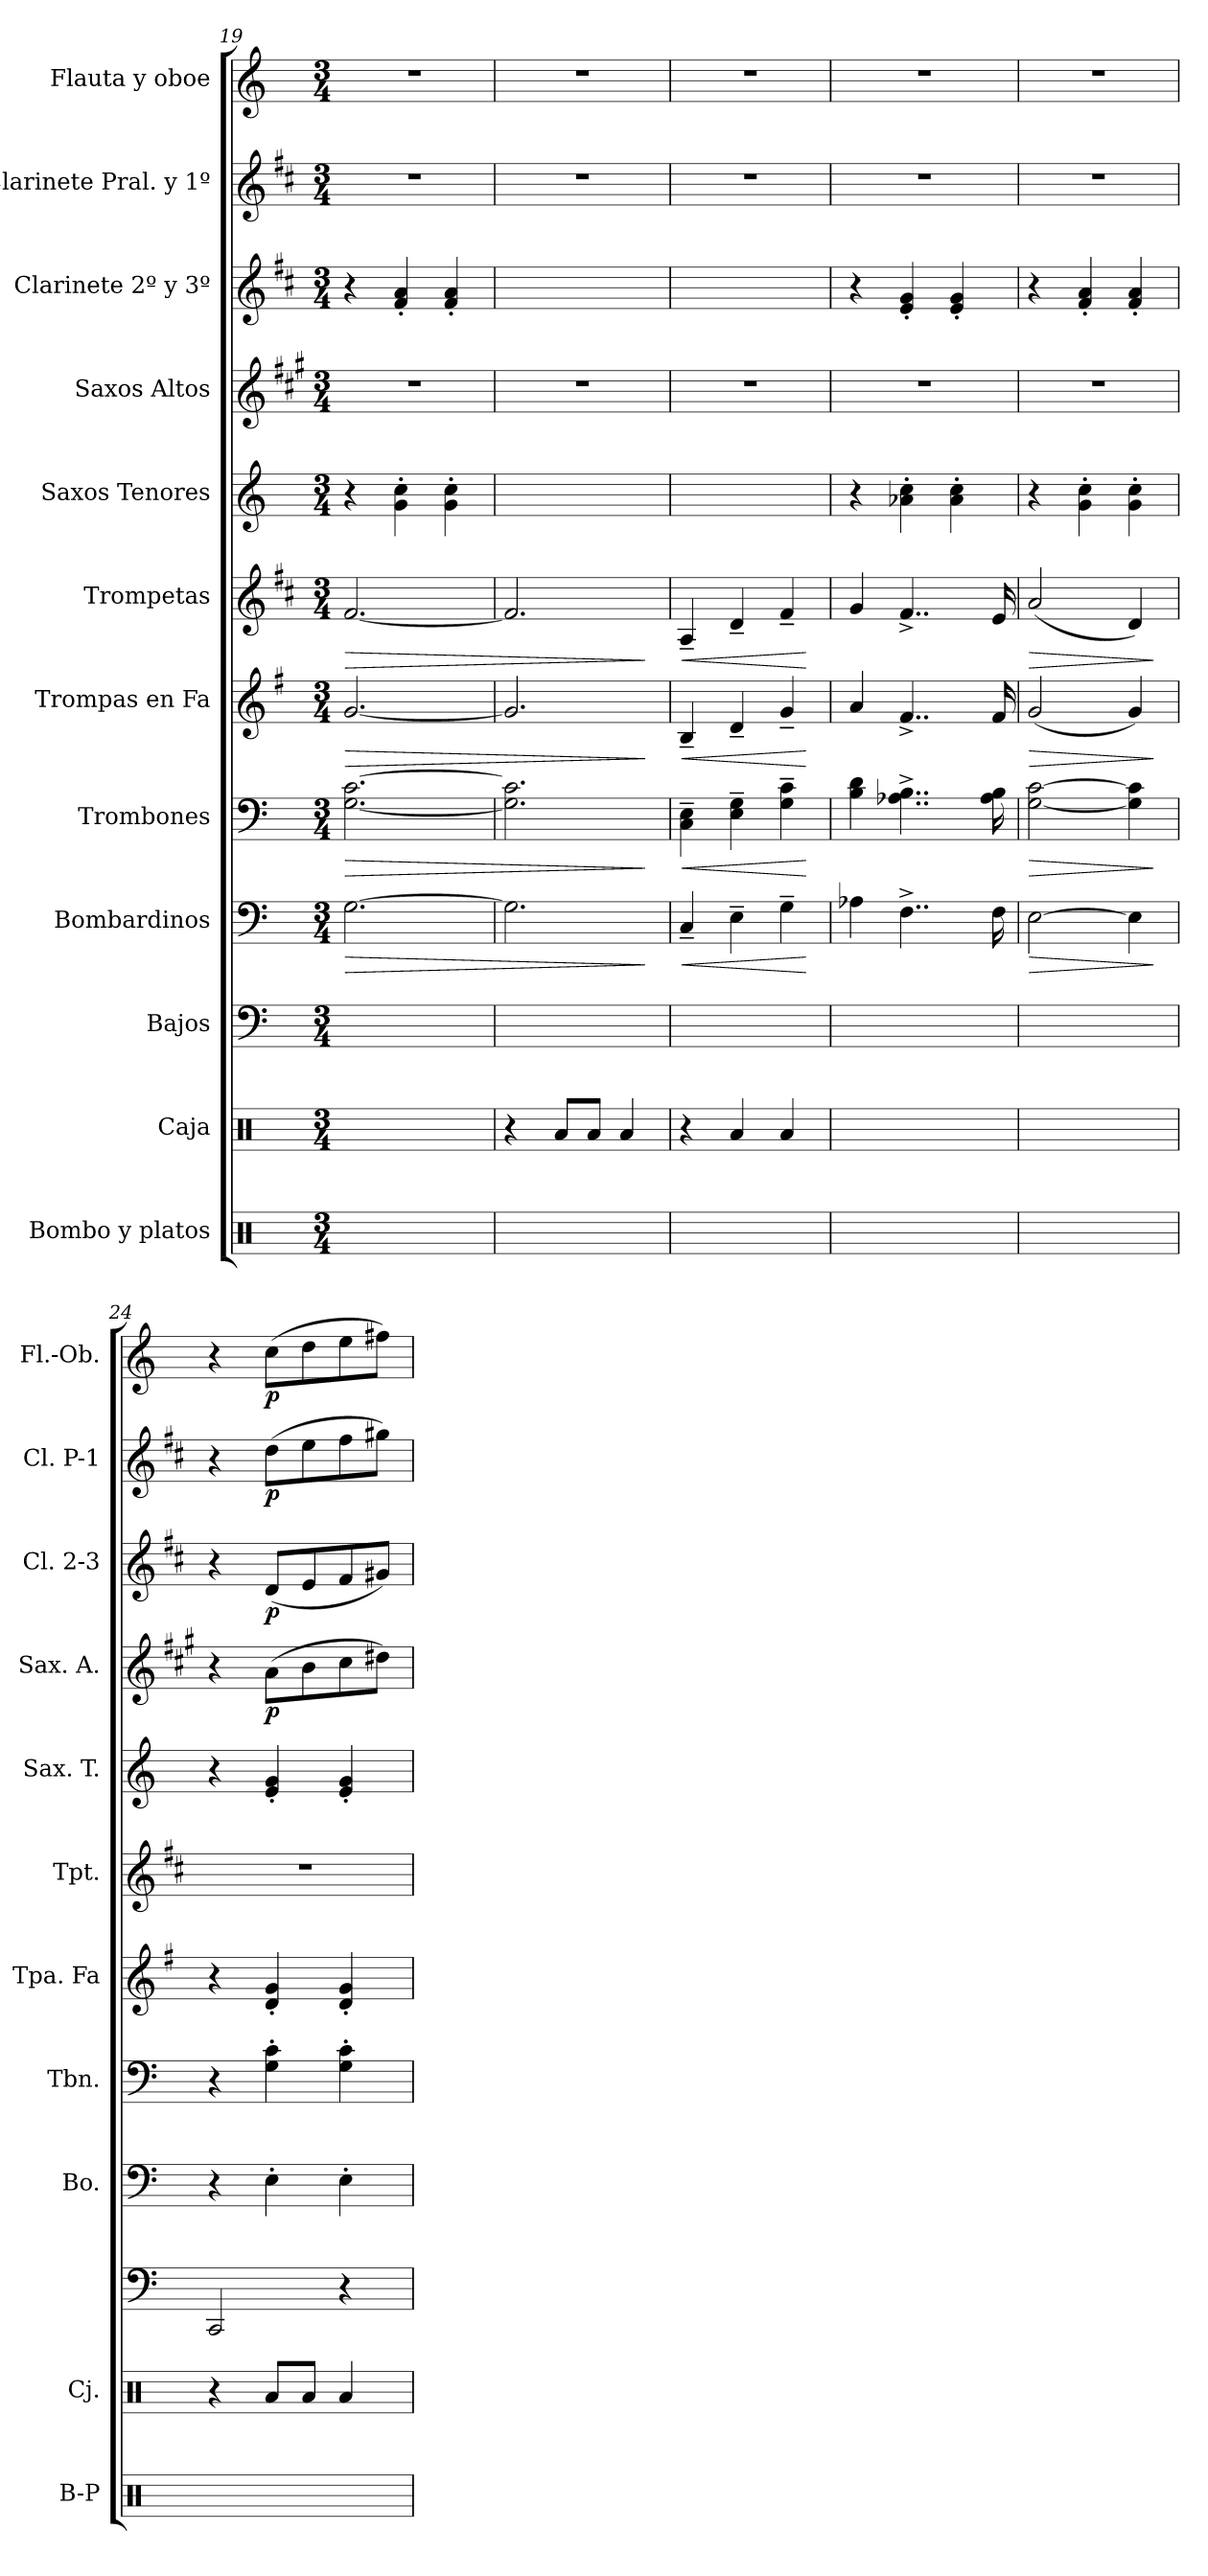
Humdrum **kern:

**kern	**kern	**kern	**kern	**dynam	**kern	**dynam	**kern	**dynam	**kern	**dynam	**kern	**kern	**dynam	**kern	**dynam	**kern	**dynam	**kern	**dynam
*part12	*part11	*part10	*part9	*part9	*part8	*part8	*part7	*part7	*part6	*part6	*part5	*part4	*part4	*part3	*part3	*part2	*part2	*part1	*part1
*staff12	*staff11	*staff10	*staff9	*staff9	*staff8	*staff8	*staff7	*staff7	*staff6	*staff6	*staff5	*staff4	*staff4	*staff3	*staff3	*staff2	*staff2	*staff1	*staff1
*I"Bombo y platos	*I"Caja	*I"Bajos	*I"Bombardinos	*	*I"Trombones	*	*I"Trompas en Fa	*	*I"Trompetas	*	*I"Saxos Tenores	*I"Saxos Altos	*	*I"Clarinete 2º y 3º	*	*I"Clarinete Pral. y 1º	*	*I"Flauta y oboe	*
*I'B-P	*I'Cj.	*	*I'Bo.	*	*I'Tbn.	*	*I'Tpa. Fa	*	*I'Tpt.	*	*I'Sax. T.	*I'Sax. A.	*	*I'Cl. 2-3	*	*I'Cl. P-1	*	*I'Fl.-Ob.	*
*clefX	*clefX	*clefF4	*clefF4	*	*clefF4	*	*clefG2	*	*clefG2	*	*clefG2	*clefG2	*	*clefG2	*	*clefG2	*	*clefG2	*
*	*	*	*	*	*	*	*ITrd4c7	*	*ITrd1c2	*	*ITrd8c14	*ITrd5c9	*	*ITrd1c2	*	*ITrd1c2	*	*	*
*k[]	*k[]	*k[]	*k[]	*	*k[]	*	*k[]	*	*k[]	*	*k[]	*k[]	*	*k[]	*	*k[]	*	*k[]	*
*M3/4	*M3/4	*M3/4	*M3/4	*	*M3/4	*	*M3/4	*	*M3/4	*	*M3/4	*M3/4	*	*M3/4	*	*M3/4	*	*M3/4	*
=19	=19	=19	=19	=19	=19	=19	=19	=19	=19	=19	=19	=19	=19	=19	=19	=19	=19	=19	=19
!	!	!	!	!LO:HP:b	!	!LO:HP:b	!	!LO:HP:b	!	!LO:HP:b	!	!	!	!	!	!	!	!	!
2.ryy	2.ryy	2.ryy	[2.G\	>	[2.G\ [2.c\	>	[2.c/	>	[2.e/	>	4r	2.r	.	4r	.	2.r	.	2.r	.
.	.	.	.	.	.	.	.	.	.	.	4G\' 4c\'	.	.	4e/' 4g/'	.	.	.	.	.
.	.	.	.	.	.	.	.	.	.	.	4G\' 4c\'	.	.	4e/' 4g/'	.	.	.	.	.
=20	=20	=20	=20	=20	=20	=20	=20	=20	=20	=20	=20	=20	=20	=20	=20	=20	=20	=20	=20
2.ryy	4r	2.ryy	2.G\]	.	2.G\] 2.c\]	.	2.c/]	.	2.e/]	.	2.ryy	2.r	.	2.ryy	.	2.r	.	2.r	.
.	8Ra/L	.	.	.	.	.	.	.	.	.	.	.	.	.	.	.	.	.	.
.	8Ra/J	.	.	.	.	.	.	.	.	.	.	.	.	.	.	.	.	.	.
.	4Ra/	.	.	.	.	.	.	.	.	.	.	.	.	.	.	.	.	.	.
.	.	.	.	]	.	]	.	]	.	]	.	.	.	.	.	.	.	.	.
=21	=21	=21	=21	=21	=21	=21	=21	=21	=21	=21	=21	=21	=21	=21	=21	=21	=21	=21	=21
!	!	!	!	!LO:HP:b	!	!LO:HP:b	!	!LO:HP:b	!	!LO:HP:b	!	!	!	!	!	!	!	!	!
2.ryy	4r	2.ryy	4C~/	<	4C\~ 4E\~	<	4E~/	<	4G~/	<	2.ryy	2.r	.	2.ryy	.	2.r	.	2.r	.
.	4Ra/	.	4E~\	.	4E\~ 4G\~	.	4G~/	.	4c~/	.	.	.	.	.	.	.	.	.	.
.	4Ra/	.	4G~\	.	4G\~ 4c\~	.	4c~/	.	4e~/	.	.	.	.	.	.	.	.	.	.
.	.	.	.	[	.	[	.	[	.	[	.	.	.	.	.	.	.	.	.
=22	=22	=22	=22	=22	=22	=22	=22	=22	=22	=22	=22	=22	=22	=22	=22	=22	=22	=22	=22
2.ryy	2.ryy	2.ryy	4A-X\	.	4B\ 4d\	.	4d/	.	4f/	.	4r	2.r	.	4r	.	2.r	.	2.r	.
.	.	.	4..F^\	.	4..A-X\^ 4..B\^	.	4..B^/	.	4..e^/	.	4A-X\' 4c\'	.	.	4d/' 4f/'	.	.	.	.	.
.	.	.	.	.	.	.	.	.	.	.	4A-\' 4c\'	.	.	4d/' 4f/'	.	.	.	.	.
.	.	.	16F\	.	16A-\ 16B\	.	16B/	.	16d/	.	.	.	.	.	.	.	.	.	.
=23	=23	=23	=23	=23	=23	=23	=23	=23	=23	=23	=23	=23	=23	=23	=23	=23	=23	=23	=23
!	!	!	!	!LO:HP:b	!	!LO:HP:b	!	!LO:HP:b	!	!LO:HP:b	!	!	!	!	!	!	!	!	!
2.ryy	2.ryy	2.ryy	[2E\	>	[2G\ [2c\	>	(<2c/	>	(<2g/	>	4r	2.r	.	4r	.	2.r	.	2.r	.
.	.	.	.	.	.	.	.	.	.	.	4G\' 4c\'	.	.	4e/' 4g/'	.	.	.	.	.
.	.	.	4E\]	.	4G\] 4c\]	.	4c/)	.	4c/)	.	4G\' 4c\'	.	.	4e/' 4g/'	.	.	.	.	.
.	.	.	.	]	.	]	.	]	.	]	.	.	.	.	.	.	.	.	.
=24	=24	=24	=24	=24	=24	=24	=24	=24	=24	=24	=24	=24	=24	=24	=24	=24	=24	=24	=24
2.ryy	4r	2CC/	4r	.	4r	.	4r	.	2.r	.	4r	4r	.	4r	.	4r	.	4r	.
!	!	!	!	!	!	!	!	!	!	!	!	!	!LO:DY:b	!	!LO:DY:b	!	!LO:DY:b	!	!LO:DY:b
.	8Ra/L	.	4E'\	.	4G\' 4c\'	.	4G/' 4c/'	.	.	.	4E/' 4G/'	(>8c\L	p	(<8c/L	p	(>8cc\L	p	(>8cc\L	p
.	8Ra/J	.	.	.	.	.	.	.	.	.	.	8d\	.	8d/	.	8dd\	.	8dd\	.
.	4Ra/	4r	4E'\	.	4G\' 4c\'	.	4G/' 4c/'	.	.	.	4E/' 4G/'	8e\	.	8e/	.	8ee\	.	8ee\	.
.	.	.	.	.	.	.	.	.	.	.	.	8f#X\J)	.	8f#X/J)	.	8ff#X\J)	.	8ff#X\J)	.
=	=	=	=	=	=	=	=	=	=	=	=	=	=	=	=	=	=	=	=
*-	*-	*-	*-	*-	*-	*-	*-	*-	*-	*-	*-	*-	*-	*-	*-	*-	*-	*-	*-
